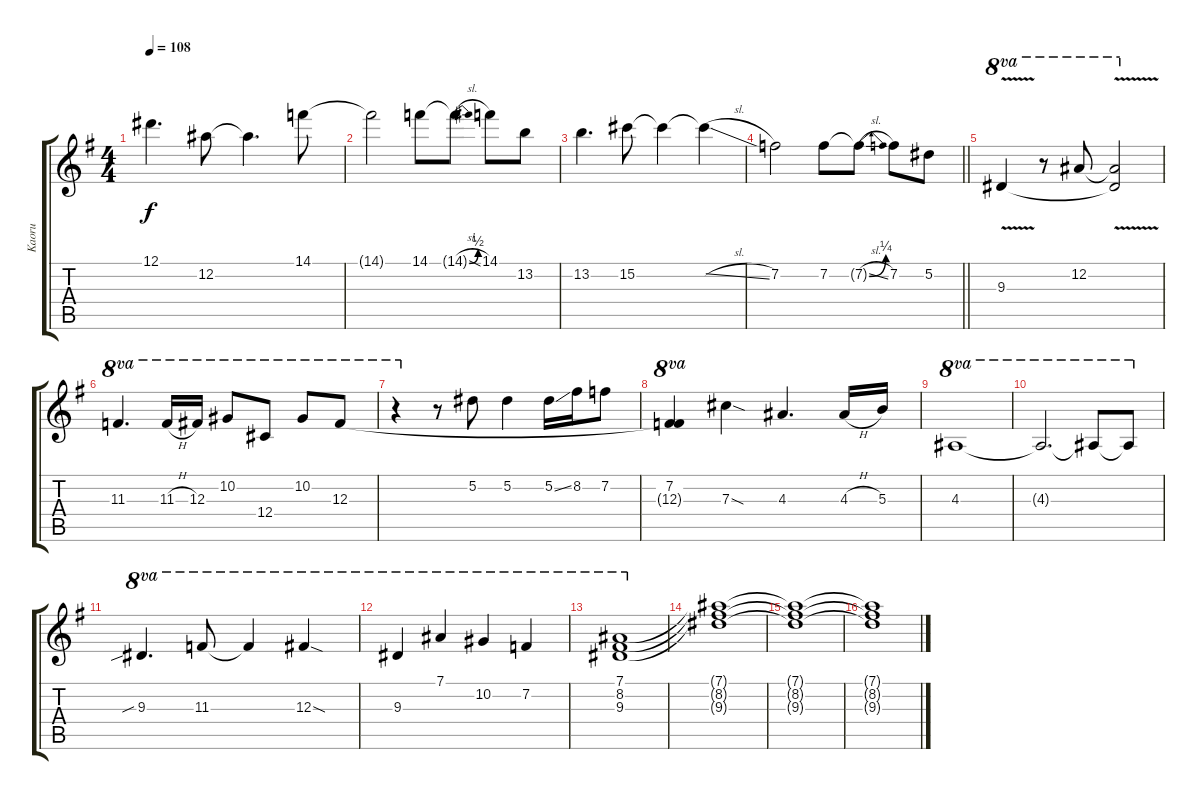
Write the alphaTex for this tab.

\track ("Kaoru" "Kaoru") {instrument electricguitarjazz}
\staff {score tabs}
\tuning (Eb4 Bb3 Gb3 Db3 Ab2 Db2) {hide}
\ts (4 4)
\tempo 108
\clef g2
\ks g
12.1.4{d dy f} 12.2.8 12.2{t}.4{d} 14.1.8 |
14.1{t}.2 14.1.8 14.1{be (bend 0 0 60 2) sl t}.8 14.1.8 13.2.8 |
13.2.4{d} 15.2.8 15.2{t}.4 15.2{sl t}.4 |
\barLineRight lightlight
7.2.2 7.2.8 7.2{be (bend 0 0 60 1) sl t}.8 7.2.8 5.2.8 |
9.3{v}.4{ot 8va} r.8{ot 8va} 12.2.8{ot 8va} (12.2{t} 9.3{t}).2{ot 8va} |
11.3.4{d ot 8va} 11.3{h}.16{ot 8va} 12.3.16{ot 8va} 10.2.8{ot 8va} 12.4.8{ot 8va} 10.2.8{ot 8va} 12.3.8{ot 8va} |
r.4{ot 8va} r.8 5.2.8 5.2.4 5.2{ss}.16 8.2.16 7.2.8 |
(7.2 12.3{t}).4{ot 8va} 7.3{sod}.4 4.3.4{d} 4.3{h}.16 5.3.16 |
4.3.1{ot 8va} |
4.3{t}.2{d ot 8va} 4.3{t}.8{ot 8va} 4.3{t}.8{ot 8va} |
9.3{sib}.4{d ot 8va} 11.3.8{ot 8va} 11.3{t}.4{ot 8va} 12.3{sod}.4{ot 8va} |
9.3.4{ot 8va} 7.1.4{ot 8va} 10.2.4{ot 8va} 7.2.4{ot 8va} |
(7.1 8.2 9.3).1{ot 8va} |
(7.1{t} 8.2{t} 9.3{t}).1 |
(7.1{t} 8.2{t} 9.3{t}).1 |
(7.1{t} 8.2{t} 9.3{t}).1
